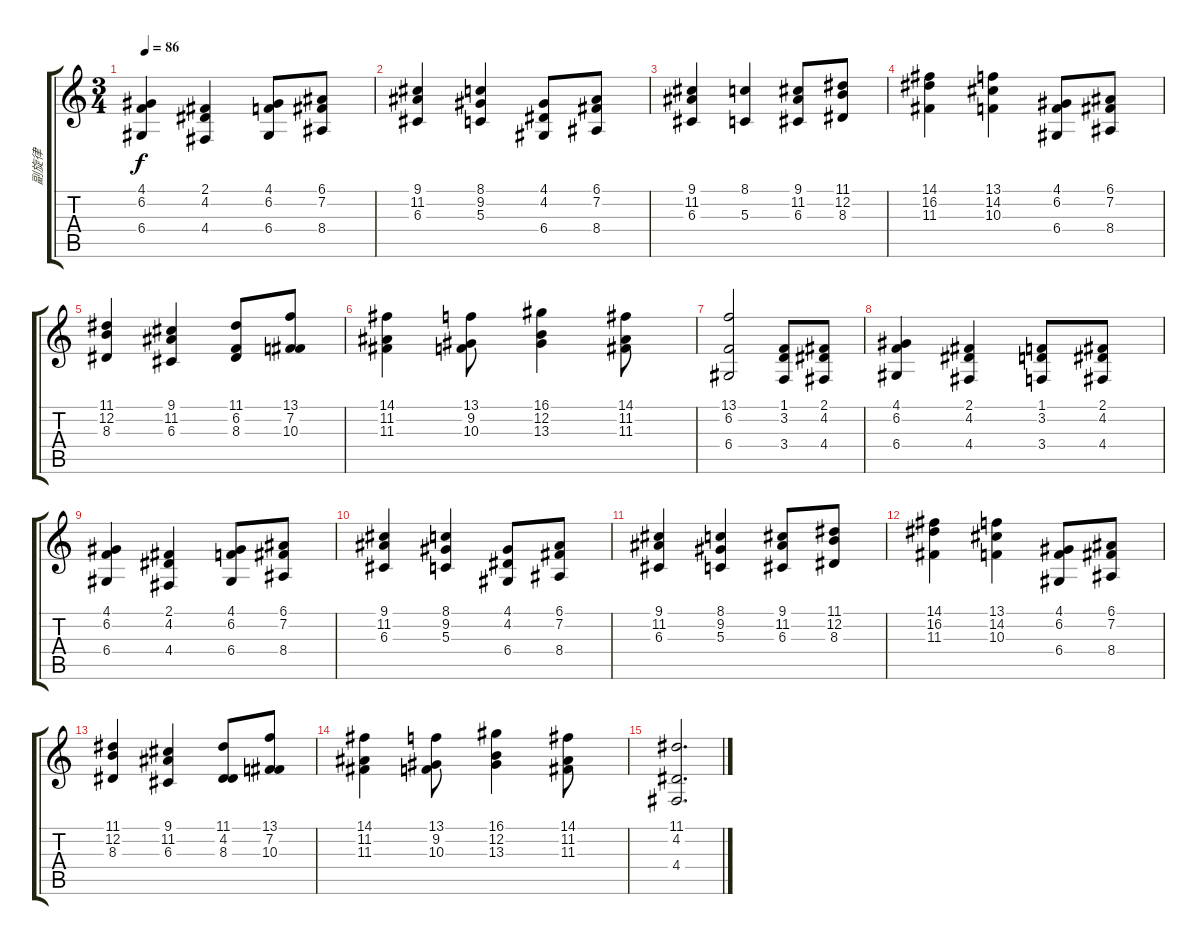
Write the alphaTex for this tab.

\track ("副旋律" "副旋律") {instrument stringensemble1}
\staff {score tabs}
\tuning (E4 B3 G3 D3 A2 E2) {hide}
\ts (3 4)
\tempo 86
\clef g2
\ks c
(4.1 6.2 6.4).4{dy f} (2.1 4.2 4.4).4 (4.1 6.2 6.4).8 (6.1 7.2 8.4).8 |
(9.1 11.2 6.3).4 (8.1 9.2 5.3).4 (4.1 4.2 6.4).8 (6.1 7.2 8.4).8 |
(9.1 11.2 6.3).4 (8.1 5.3).4 (9.1 11.2 6.3).8 (11.1 12.2 8.3).8 |
(14.1 16.2 11.3).4 (13.1 14.2 10.3).4 (4.1 6.2 6.4).8 (6.1 7.2 8.4).8 |
(11.1 12.2 8.3).4 (9.1 11.2 6.3).4 (11.1 6.2 8.3).8 (13.1 7.2 10.3).8 |
(14.1 11.2 11.3).4 (13.1 9.2 10.3).8 (16.1 12.2 13.3).4 (14.1 11.2 11.3).8 |
(13.1 6.2 6.4).2 (1.1 3.2 3.4).8 (2.1 4.2 4.4).8 |
(4.1 6.2 6.4).4 (2.1 4.2 4.4).4 (1.1 3.2 3.4).8 (2.1 4.2 4.4).8 |
(4.1 6.2 6.4).4 (2.1 4.2 4.4).4 (4.1 6.2 6.4).8 (6.1 7.2 8.4).8 |
(9.1 11.2 6.3).4 (8.1 9.2 5.3).4 (4.1 4.2 6.4).8 (6.1 7.2 8.4).8 |
(9.1 11.2 6.3).4 (8.1 9.2 5.3).4 (9.1 11.2 6.3).8 (11.1 12.2 8.3).8 |
(14.1 16.2 11.3).4 (13.1 14.2 10.3).4 (4.1 6.2 6.4).8 (6.1 7.2 8.4).8 |
(11.1 12.2 8.3).4 (9.1 11.2 6.3).4 (11.1 4.2 8.3).8 (13.1 7.2 10.3).8 |
(14.1 11.2 11.3).4 (13.1 9.2 10.3).8 (16.1 12.2 13.3).4 (14.1 11.2 11.3).8 |
(11.1 4.2 4.4).2{d}
